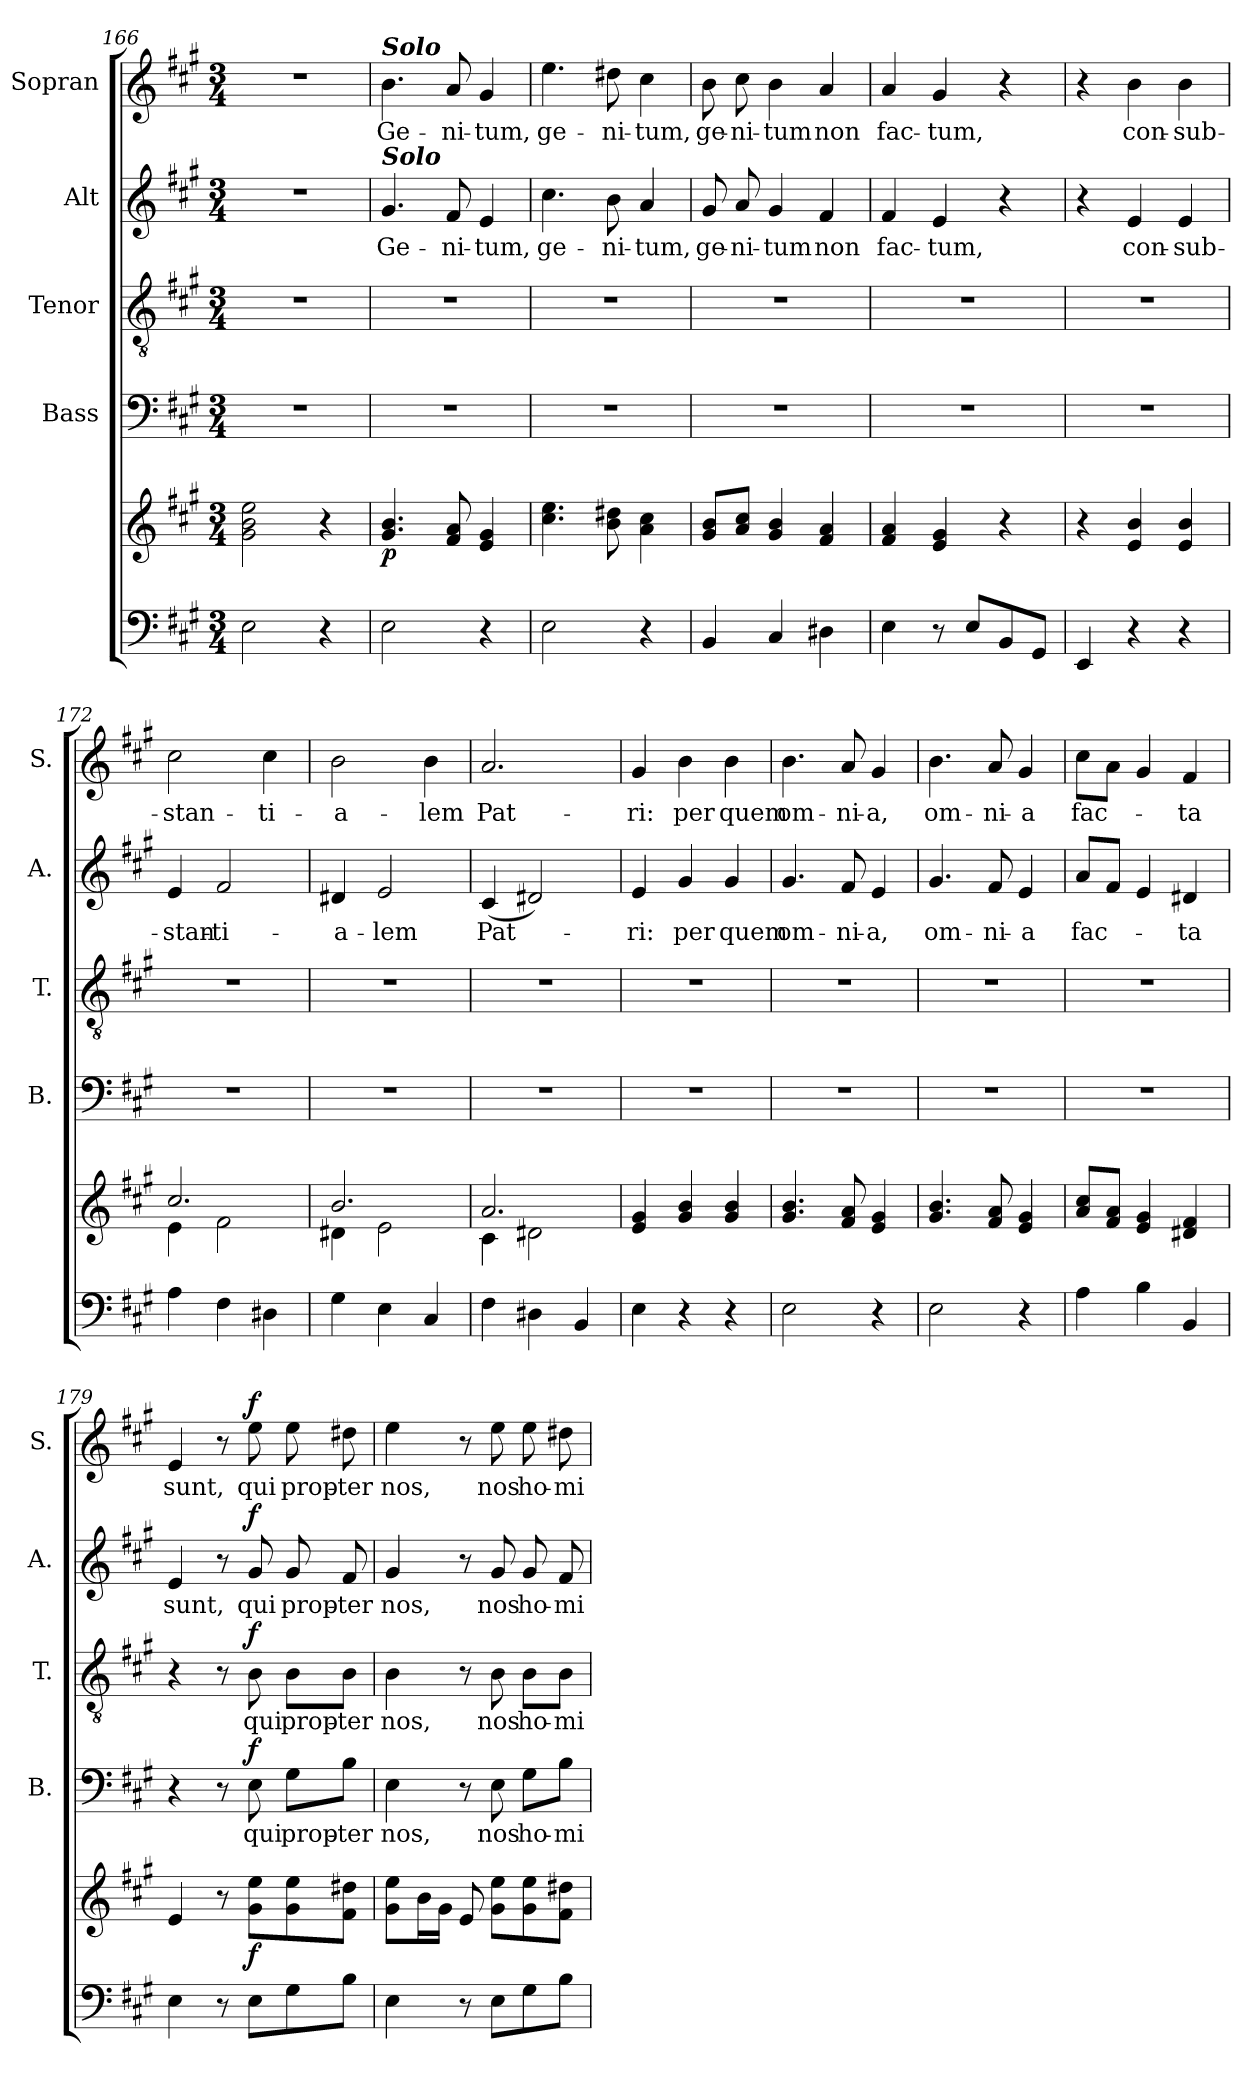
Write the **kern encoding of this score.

**kern	**kern	**dynam	**kern	**text	**dynam	**kern	**text	**dynam	**kern	**text	**dynam	**kern	**text	**dynam
*part5	*part5	*part5	*part4	*part4	*part4	*part3	*part3	*part3	*part2	*part2	*part2	*part1	*part1	*part1
*staff6	*staff5	*staff5/6	*staff4	*staff4	*staff4	*staff3	*staff3	*staff3	*staff2	*staff2	*staff2	*staff1	*staff1	*staff1
*	*	*	*I"Bass	*	*	*I"Tenor	*	*	*I"Alt	*	*	*I"Sopran	*	*
*	*	*	*I'B.	*	*	*I'T.	*	*	*I'A.	*	*	*I'S.	*	*
*clefF4	*clefG2	*	*clefF4	*	*	*clefGv2	*	*	*clefG2	*	*	*clefG2	*	*
*k[f#c#g#]	*k[f#c#g#]	*	*k[f#c#g#]	*	*	*k[f#c#g#]	*	*	*k[f#c#g#]	*	*	*k[f#c#g#]	*	*
*A:	*A:	*	*A:	*	*	*A:	*	*	*A:	*	*	*A:	*	*
*M3/4	*M3/4	*	*M3/4	*	*	*M3/4	*	*	*M3/4	*	*	*M3/4	*	*
=166	=166	=166	=166	=166	=166	=166	=166	=166	=166	=166	=166	=166	=166	=166
2E\	2g#\ 2b\ 2ee\	.	2.r	.	.	2.r	.	.	2.r	.	.	2.r	.	.
4r	4r	.	.	.	.	.	.	.	.	.	.	.	.	.
=167	=167	=167	=167	=167	=167	=167	=167	=167	=167	=167	=167	=167	=167	=167
!	!	!	!	!	!	!	!	!	!	!	!	!LO:TX:a:Bi:t=Solo	!	!
!	!	!	!	!	!	!	!	!	!LO:TX:a:Bi:t=Solo	!	!	!	!	!
!	!	!LO:DY:b	!	!	!	!	!	!	!	!LO:LY:b	!	!	!LO:LY:b	!
2E\	4.g#/ 4.b/	p	2.r	.	.	2.r	.	.	4.g#/	Ge-	.	4.b\	Ge-	.
!	!	!	!	!	!	!	!	!	!	!LO:LY:b	!	!	!LO:LY:b	!
.	8f#/ 8a/	.	.	.	.	.	.	.	8f#/	-ni-	.	8a/	-ni-	.
!	!	!	!	!	!	!	!	!	!	!LO:LY:b	!	!	!LO:LY:b	!
4r	4e/ 4g#/	.	.	.	.	.	.	.	4e/	-tum,	.	4g#/	-tum,	.
=168	=168	=168	=168	=168	=168	=168	=168	=168	=168	=168	=168	=168	=168	=168
!	!	!	!	!	!	!	!	!	!	!LO:LY:b	!	!	!LO:LY:b	!
2E\	4.cc#\ 4.ee\	.	2.r	.	.	2.r	.	.	4.cc#\	ge-	.	4.ee\	ge-	.
!	!	!	!	!	!	!	!	!	!	!LO:LY:b	!	!	!LO:LY:b	!
.	8b\ 8dd#X\	.	.	.	.	.	.	.	8b\	-ni-	.	8dd#X\	-ni-	.
!	!	!	!	!	!	!	!	!	!	!LO:LY:b	!	!	!LO:LY:b	!
4r	4a\ 4cc#\	.	.	.	.	.	.	.	4a/	-tum,	.	4cc#\	-tum,	.
!!LO:PB:g=z
=169	=169	=169	=169	=169	=169	=169	=169	=169	=169	=169	=169	=169	=169	=169
!	!	!	!	!	!	!	!	!	!	!LO:LY:b	!	!	!LO:LY:b	!
4BB/	8g#/ 8b/L	.	2.r	.	.	2.r	.	.	8g#/	ge-	.	8b\	ge-	.
!	!	!	!	!	!	!	!	!	!	!LO:LY:b	!	!	!LO:LY:b	!
.	8a/ 8cc#/J	.	.	.	.	.	.	.	8a/	-ni-	.	8cc#\	-ni-	.
!	!	!	!	!	!	!	!	!	!	!LO:LY:b	!	!	!LO:LY:b	!
4C#/	4g#/ 4b/	.	.	.	.	.	.	.	4g#/	-tum	.	4b\	-tum	.
!	!	!	!	!	!	!	!	!	!	!LO:LY:b	!	!	!LO:LY:b	!
4D#X\	4f#/ 4a/	.	.	.	.	.	.	.	4f#/	non	.	4a/	non	.
=170	=170	=170	=170	=170	=170	=170	=170	=170	=170	=170	=170	=170	=170	=170
!	!	!	!	!	!	!	!	!	!	!LO:LY:b	!	!	!LO:LY:b	!
4E\	4f#/ 4a/	.	2.r	.	.	2.r	.	.	4f#/	fac-	.	4a/	fac-	.
!	!	!	!	!	!	!	!	!	!	!LO:LY:b	!	!	!LO:LY:b	!
8r	4e/ 4g#/	.	.	.	.	.	.	.	4e/	-tum,	.	4g#/	-tum,	.
8E/L	.	.	.	.	.	.	.	.	.	.	.	.	.	.
8BB/	4r	.	.	.	.	.	.	.	4r	.	.	4r	.	.
8GG#/J	.	.	.	.	.	.	.	.	.	.	.	.	.	.
=171	=171	=171	=171	=171	=171	=171	=171	=171	=171	=171	=171	=171	=171	=171
4EE/	4r	.	2.r	.	.	2.r	.	.	4r	.	.	4r	.	.
!	!	!	!	!	!	!	!	!	!	!LO:LY:b	!	!	!LO:LY:b	!
4r	4e/ 4b/	.	.	.	.	.	.	.	4e/	con-	.	4b\	con-	.
!	!	!	!	!	!	!	!	!	!	!LO:LY:b	!	!	!LO:LY:b	!
4r	4e/ 4b/	.	.	.	.	.	.	.	4e/	-sub-	.	4b\	-sub-	.
=172	=172	=172	=172	=172	=172	=172	=172	=172	=172	=172	=172	=172	=172	=172
*	*^	*	*	*	*	*	*	*	*	*	*	*	*	*
!	!	!	!	!	!	!	!	!	!	!	!LO:LY:b	!	!	!LO:LY:b	!
4A\	2.cc#/	4e\	.	2.r	.	.	2.r	.	.	4e/	-stan-	.	2cc#\	-stan-	.
!	!	!	!	!	!	!	!	!	!	!	!LO:LY:b	!	!	!	!
4F#\	.	2f#\	.	.	.	.	.	.	.	2f#/	-ti-	.	.	.	.
!	!	!	!	!	!	!	!	!	!	!	!	!	!	!LO:LY:b	!
4D#X\	.	.	.	.	.	.	.	.	.	.	.	.	4cc#\	-ti-	.
=173	=173	=173	=173	=173	=173	=173	=173	=173	=173	=173	=173	=173	=173	=173	=173
!	!	!	!	!	!	!	!	!	!	!	!LO:LY:b	!	!	!LO:LY:b	!
4G#\	2.b/	4d#X\	.	2.r	.	.	2.r	.	.	4d#X/	-a-	.	2b\	-a-	.
!	!	!	!	!	!	!	!	!	!	!	!LO:LY:b	!	!	!	!
4E\	.	2e\	.	.	.	.	.	.	.	2e/	-lem	.	.	.	.
!	!	!	!	!	!	!	!	!	!	!	!	!	!	!LO:LY:b	!
4C#/	.	.	.	.	.	.	.	.	.	.	.	.	4b\	-lem	.
=174	=174	=174	=174	=174	=174	=174	=174	=174	=174	=174	=174	=174	=174	=174	=174
!	!	!	!	!	!	!	!	!	!	!	!LO:LY:b	!	!	!LO:LY:b	!
4F#\	2.a/	4c#\	.	2.r	.	.	2.r	.	.	(<4c#/	Pat-	.	2.a/	Pat-	.
4D#X\	.	2d#X\	.	.	.	.	.	.	.	2d#X/)	.	.	.	.	.
4BB/	.	.	.	.	.	.	.	.	.	.	.	.	.	.	.
*	*v	*v	*	*	*	*	*	*	*	*	*	*	*	*	*
=175	=175	=175	=175	=175	=175	=175	=175	=175	=175	=175	=175	=175	=175	=175
!	!	!	!	!	!	!	!	!	!	!LO:LY:b	!	!	!LO:LY:b	!
4E\	4e/ 4g#/	.	2.r	.	.	2.r	.	.	4e/	-ri:	.	4g#/	-ri:	.
!	!	!	!	!	!	!	!	!	!	!LO:LY:b	!	!	!LO:LY:b	!
4r	4g#/ 4b/	.	.	.	.	.	.	.	4g#/	per	.	4b\	per	.
!	!	!	!	!	!	!	!	!	!	!LO:LY:b	!	!	!LO:LY:b	!
4r	4g#/ 4b/	.	.	.	.	.	.	.	4g#/	quem	.	4b\	quem	.
!!LO:LB:g=z
=176	=176	=176	=176	=176	=176	=176	=176	=176	=176	=176	=176	=176	=176	=176
!	!	!	!	!	!	!	!	!	!	!LO:LY:b	!	!	!LO:LY:b	!
2E\	4.g#/ 4.b/	.	2.r	.	.	2.r	.	.	4.g#/	om-	.	4.b\	om-	.
!	!	!	!	!	!	!	!	!	!	!LO:LY:b	!	!	!LO:LY:b	!
.	8f#/ 8a/	.	.	.	.	.	.	.	8f#/	-ni-	.	8a/	-ni-	.
!	!	!	!	!	!	!	!	!	!	!LO:LY:b	!	!	!LO:LY:b	!
4r	4e/ 4g#/	.	.	.	.	.	.	.	4e/	-a,	.	4g#/	-a,	.
=177	=177	=177	=177	=177	=177	=177	=177	=177	=177	=177	=177	=177	=177	=177
!	!	!	!	!	!	!	!	!	!	!LO:LY:b	!	!	!LO:LY:b	!
2E\	4.g#/ 4.b/	.	2.r	.	.	2.r	.	.	4.g#/	om-	.	4.b\	om-	.
!	!	!	!	!	!	!	!	!	!	!LO:LY:b	!	!	!LO:LY:b	!
.	8f#/ 8a/	.	.	.	.	.	.	.	8f#/	-ni-	.	8a/	-ni-	.
!	!	!	!	!	!	!	!	!	!	!LO:LY:b	!	!	!LO:LY:b	!
4r	4e/ 4g#/	.	.	.	.	.	.	.	4e/	-a	.	4g#/	-a	.
=178	=178	=178	=178	=178	=178	=178	=178	=178	=178	=178	=178	=178	=178	=178
!	!	!	!	!	!	!	!	!	!	!LO:LY:b	!	!	!LO:LY:b	!
4A\	8a/ 8cc#/L	.	2.r	.	.	2.r	.	.	8a/L	fac-	.	8cc#\L	fac-	.
.	8f#/ 8a/J	.	.	.	.	.	.	.	8f#/J	.	.	8a\J	.	.
4B\	4e/ 4g#/	.	.	.	.	.	.	.	4e/	.	.	4g#/	.	.
!	!	!	!	!	!	!	!	!	!	!LO:LY:b	!	!	!LO:LY:b	!
4BB/	4d#X/ 4f#/	.	.	.	.	.	.	.	4d#X/	-ta	.	4f#/	-ta	.
=179	=179	=179	=179	=179	=179	=179	=179	=179	=179	=179	=179	=179	=179	=179
!	!	!	!	!	!	!	!	!	!	!LO:LY:b	!	!	!LO:LY:b	!
4E\	4e/	.	4r	.	.	4r	.	.	4e/	sunt,	.	4e/	sunt,	.
8r	8r	.	8r	.	.	8r	.	.	8r	.	.	8r	.	.
!	!	!LO:DY:b	!	!LO:LY:b	!LO:DY:a	!	!LO:LY:b	!LO:DY:a	!	!LO:LY:b	!LO:DY:a	!	!LO:LY:b	!LO:DY:a
8E\L	8g#\ 8ee\L	f	8E\	qui	f	8B\	qui	f	8g#/	qui	f	8ee\	qui	f
!	!	!	!	!LO:LY:b	!	!	!LO:LY:b	!	!	!LO:LY:b	!	!	!LO:LY:b	!
8G#\	8g#\ 8ee\	.	8G#\L	prop-	.	8B\L	prop-	.	8g#/	prop-	.	8ee\	prop-	.
!	!	!	!	!LO:LY:b	!	!	!LO:LY:b	!	!	!LO:LY:b	!	!	!LO:LY:b	!
8B\J	8f#\ 8dd#X\J	.	8B\J	-ter	.	8B\J	-ter	.	8f#/	-ter	.	8dd#X\	-ter	.
=180	=180	=180	=180	=180	=180	=180	=180	=180	=180	=180	=180	=180	=180	=180
!	!	!	!	!LO:LY:b	!	!	!LO:LY:b	!	!	!LO:LY:b	!	!	!LO:LY:b	!
4E\	8g#\ 8ee\L	.	4E\	nos,	.	4B\	nos,	.	4g#/	nos,	.	4ee\	nos,	.
.	16b\L	.	.	.	.	.	.	.	.	.	.	.	.	.
.	16g#\JJ	.	.	.	.	.	.	.	.	.	.	.	.	.
8r	8e/	.	8r	.	.	8r	.	.	8r	.	.	8r	.	.
!	!	!	!	!LO:LY:b	!	!	!LO:LY:b	!	!	!LO:LY:b	!	!	!LO:LY:b	!
8E\L	8g#\ 8ee\L	.	8E\	nos	.	8B\	nos	.	8g#/	nos	.	8ee\	nos	.
!	!	!	!	!LO:LY:b	!	!	!LO:LY:b	!	!	!LO:LY:b	!	!	!LO:LY:b	!
8G#\	8g#\ 8ee\	.	8G#\L	ho-	.	8B\L	ho-	.	8g#/	ho-	.	8ee\	ho-	.
!	!	!	!	!LO:LY:b	!	!	!LO:LY:b	!	!	!LO:LY:b	!	!	!LO:LY:b	!
8B\J	8f#\ 8dd#X\J	.	8B\J	-mi-	.	8B\J	-mi-	.	8f#/	-mi-	.	8dd#X\	-mi-	.
=	=	=	=	=	=	=	=	=	=	=	=	=	=	=
*-	*-	*-	*-	*-	*-	*-	*-	*-	*-	*-	*-	*-	*-	*-
